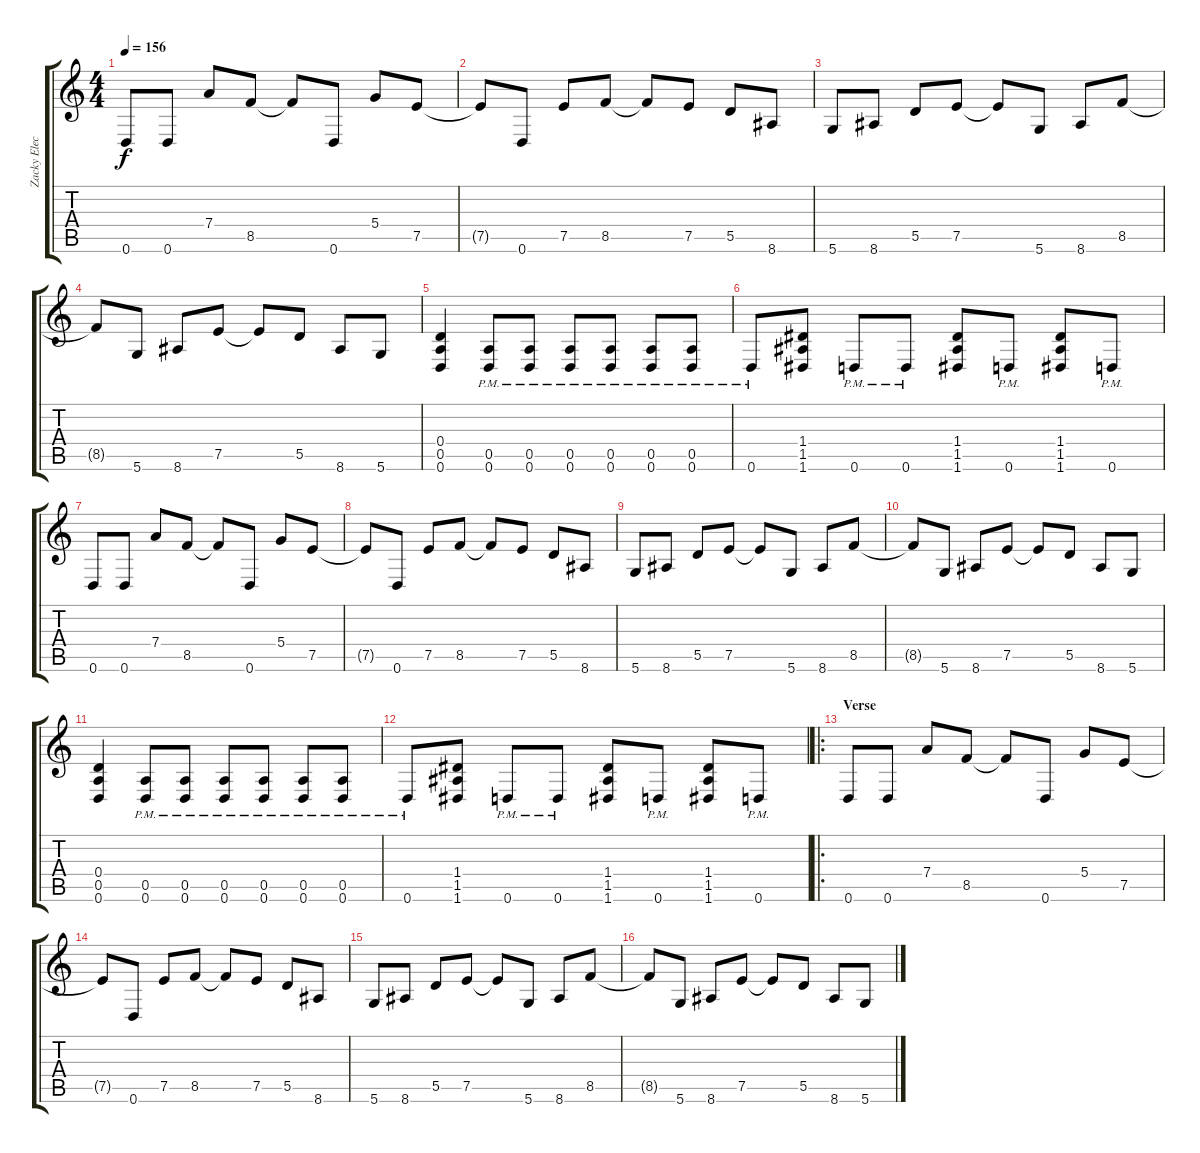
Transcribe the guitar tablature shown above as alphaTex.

\track ("Zacky Electric" "Zacky Elec") {instrument distortionguitar}
\staff {score tabs}
\tuning (E4 B3 G3 D3 A2 D2) {hide}
\ts (4 4)
\tempo 156
\clef g2
\ks c
0.6.8{dy f} 0.6.8 7.4.8 8.5.8 8.5{t}.8 0.6.8 5.4.8 7.5.8 |
7.5{t}.8 0.6.8 7.5.8 8.5.8 8.5{t}.8 7.5.8 5.5.8 8.6.8 |
5.6.8 8.6.8 5.5.8 7.5.8 7.5{t}.8 5.6.8 8.6.8 8.5.8 |
8.5{t}.8 5.6.8 8.6.8 7.5.8 7.5{t}.8 5.5.8 8.6.8 5.6.8 |
(0.4 0.5 0.6).4 (0.5{pm} 0.6{pm}).8 (0.5{pm} 0.6{pm}).8 (0.5{pm} 0.6{pm}).8 (0.5{pm} 0.6{pm}).8 (0.5{pm} 0.6{pm}).8 (0.5{pm} 0.6{pm}).8 |
0.6{pm}.8 (1.4 1.5 1.6).8 0.6{pm}.8 0.6{pm}.8 (1.4 1.5 1.6).8 0.6{pm}.8 (1.4 1.5 1.6).8 0.6{pm}.8 |
0.6.8 0.6.8 7.4.8 8.5.8 8.5{t}.8 0.6.8 5.4.8 7.5.8 |
7.5{t}.8 0.6.8 7.5.8 8.5.8 8.5{t}.8 7.5.8 5.5.8 8.6.8 |
5.6.8 8.6.8 5.5.8 7.5.8 7.5{t}.8 5.6.8 8.6.8 8.5.8 |
8.5{t}.8 5.6.8 8.6.8 7.5.8 7.5{t}.8 5.5.8 8.6.8 5.6.8 |
(0.4 0.5 0.6).4 (0.5{pm} 0.6{pm}).8 (0.5{pm} 0.6{pm}).8 (0.5{pm} 0.6{pm}).8 (0.5{pm} 0.6{pm}).8 (0.5{pm} 0.6{pm}).8 (0.5{pm} 0.6{pm}).8 |
0.6{pm}.8 (1.4 1.5 1.6).8 0.6{pm}.8 0.6{pm}.8 (1.4 1.5 1.6).8 0.6{pm}.8 (1.4 1.5 1.6).8 0.6{pm}.8 |
\ro
\section ("" "Verse")
0.6.8 0.6.8 7.4.8 8.5.8 8.5{t}.8 0.6.8 5.4.8 7.5.8 |
7.5{t}.8 0.6.8 7.5.8 8.5.8 8.5{t}.8 7.5.8 5.5.8 8.6.8 |
5.6.8 8.6.8 5.5.8 7.5.8 7.5{t}.8 5.6.8 8.6.8 8.5.8 |
8.5{t}.8 5.6.8 8.6.8 7.5.8 7.5{t}.8 5.5.8 8.6.8 5.6.8
